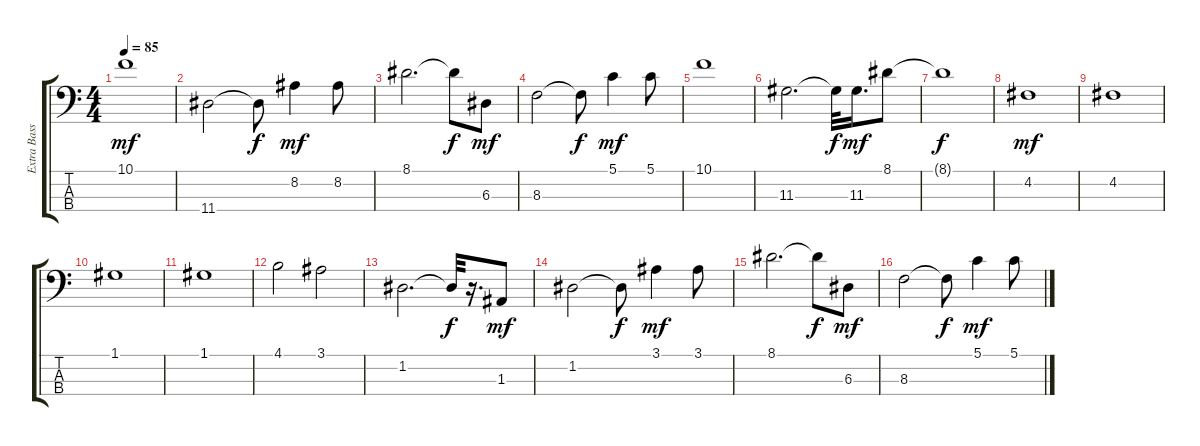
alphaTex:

\track ("Extra Bass" "Extra Bass") {instrument slapbass2}
\staff {score tabs}
\tuning (G2 D2 A1 E1) {hide}
\ts (4 4)
\tempo 85
\clef f4
\ks c
10.1.1{dy mf} |
11.4.2 11.4{t}.8{dy f} 8.2.4{dy mf} 8.2.8 |
8.1.2{d} 8.1{t}.8{dy f} 6.3.8{dy mf} |
8.3.2 8.3{t}.8{dy f} 5.1.4{dy mf} 5.1.8 |
10.1.1 |
11.3.2{d} 11.3{t}.32{dy f} 11.3.16{d dy mf} 8.1.8 |
8.1{t}.1{dy f} |
4.2.1{dy mf} |
4.2.1 |
1.1.1 |
1.1.1 |
4.1.2 3.1.2 |
1.2.2{d} 1.2{t}.32{dy f} r.16{d} 1.3.8{dy mf} |
1.2.2 1.2{t}.8{dy f} 3.1.4{dy mf} 3.1.8 |
8.1.2{d} 8.1{t}.8{dy f} 6.3.8{dy mf} |
8.3.2 8.3{t}.8{dy f} 5.1.4{dy mf} 5.1.8
